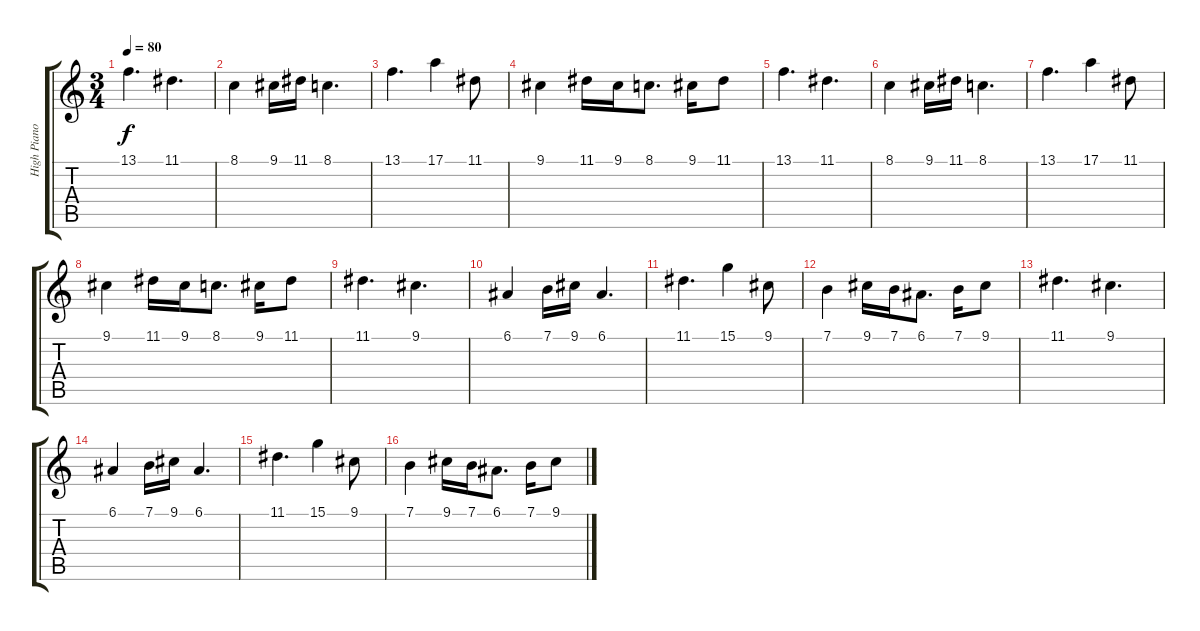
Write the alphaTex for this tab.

\track ("High Piano" "High Piano") {instrument acousticgrandpiano}
\staff {score tabs}
\tuning (E4 B3 G3 D3 A2 E2) {hide}
\ts (3 4)
\tempo 80
\clef g2
\ks c
13.1.4{d dy f} 11.1.4{d} |
8.1.4 9.1.16 11.1.16 8.1.4{d} |
13.1.4{d} 17.1.4 11.1.8 |
9.1.4 11.1.16 9.1.16 8.1.8{d} 9.1.16 11.1.8 |
13.1.4{d} 11.1.4{d} |
8.1.4 9.1.16 11.1.16 8.1.4{d} |
13.1.4{d} 17.1.4 11.1.8 |
9.1.4 11.1.16 9.1.16 8.1.8{d} 9.1.16 11.1.8 |
11.1.4{d} 9.1.4{d} |
6.1.4 7.1.16 9.1.16 6.1.4{d} |
11.1.4{d} 15.1.4 9.1.8 |
7.1.4 9.1.16 7.1.16 6.1.8{d} 7.1.16 9.1.8 |
11.1.4{d} 9.1.4{d} |
6.1.4 7.1.16 9.1.16 6.1.4{d} |
11.1.4{d} 15.1.4 9.1.8 |
7.1.4 9.1.16 7.1.16 6.1.8{d} 7.1.16 9.1.8
